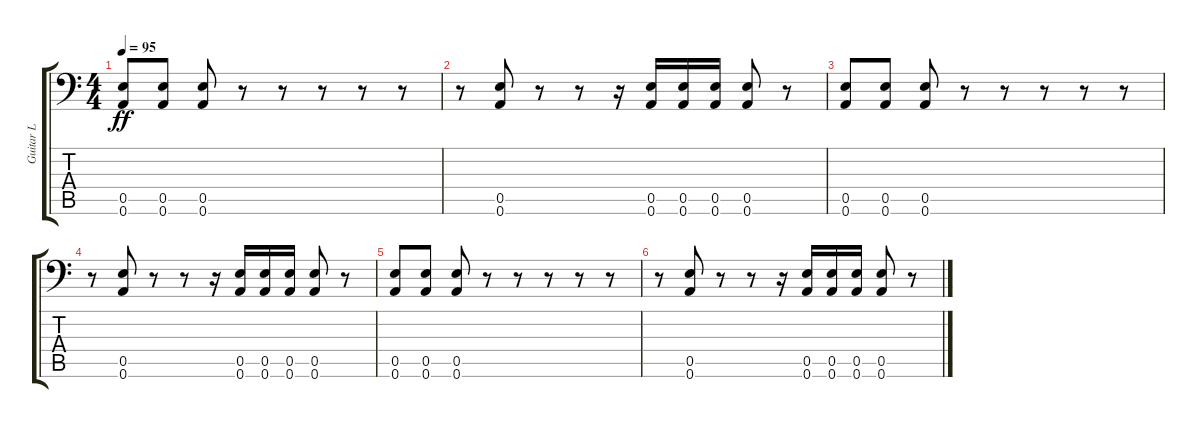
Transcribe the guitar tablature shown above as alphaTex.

\track ("Guitar L" "Guitar L") {instrument overdrivenguitar}
\staff {score tabs}
\tuning (B3 Gb3 D3 A2 E2 A1) {hide}
\ts (4 4)
\tempo 95
\clef f4
\ks c
(0.5 0.6).8{dy ff} (0.5 0.6).8 (0.5 0.6).8 r.8 r.8 r.8 r.8 r.8 |
r.8 (0.5 0.6).8 r.8 r.8 r.16 (0.5 0.6).16 (0.5 0.6).16 (0.5 0.6).16 (0.5 0.6).8 r.8 |
(0.5 0.6).8 (0.5 0.6).8 (0.5 0.6).8 r.8 r.8 r.8 r.8 r.8 |
r.8 (0.5 0.6).8 r.8 r.8 r.16 (0.5 0.6).16 (0.5 0.6).16 (0.5 0.6).16 (0.5 0.6).8 r.8 |
(0.5 0.6).8 (0.5 0.6).8 (0.5 0.6).8 r.8 r.8 r.8 r.8 r.8 |
r.8 (0.5 0.6).8 r.8 r.8 r.16 (0.5 0.6).16 (0.5 0.6).16 (0.5 0.6).16 (0.5 0.6).8 r.8
